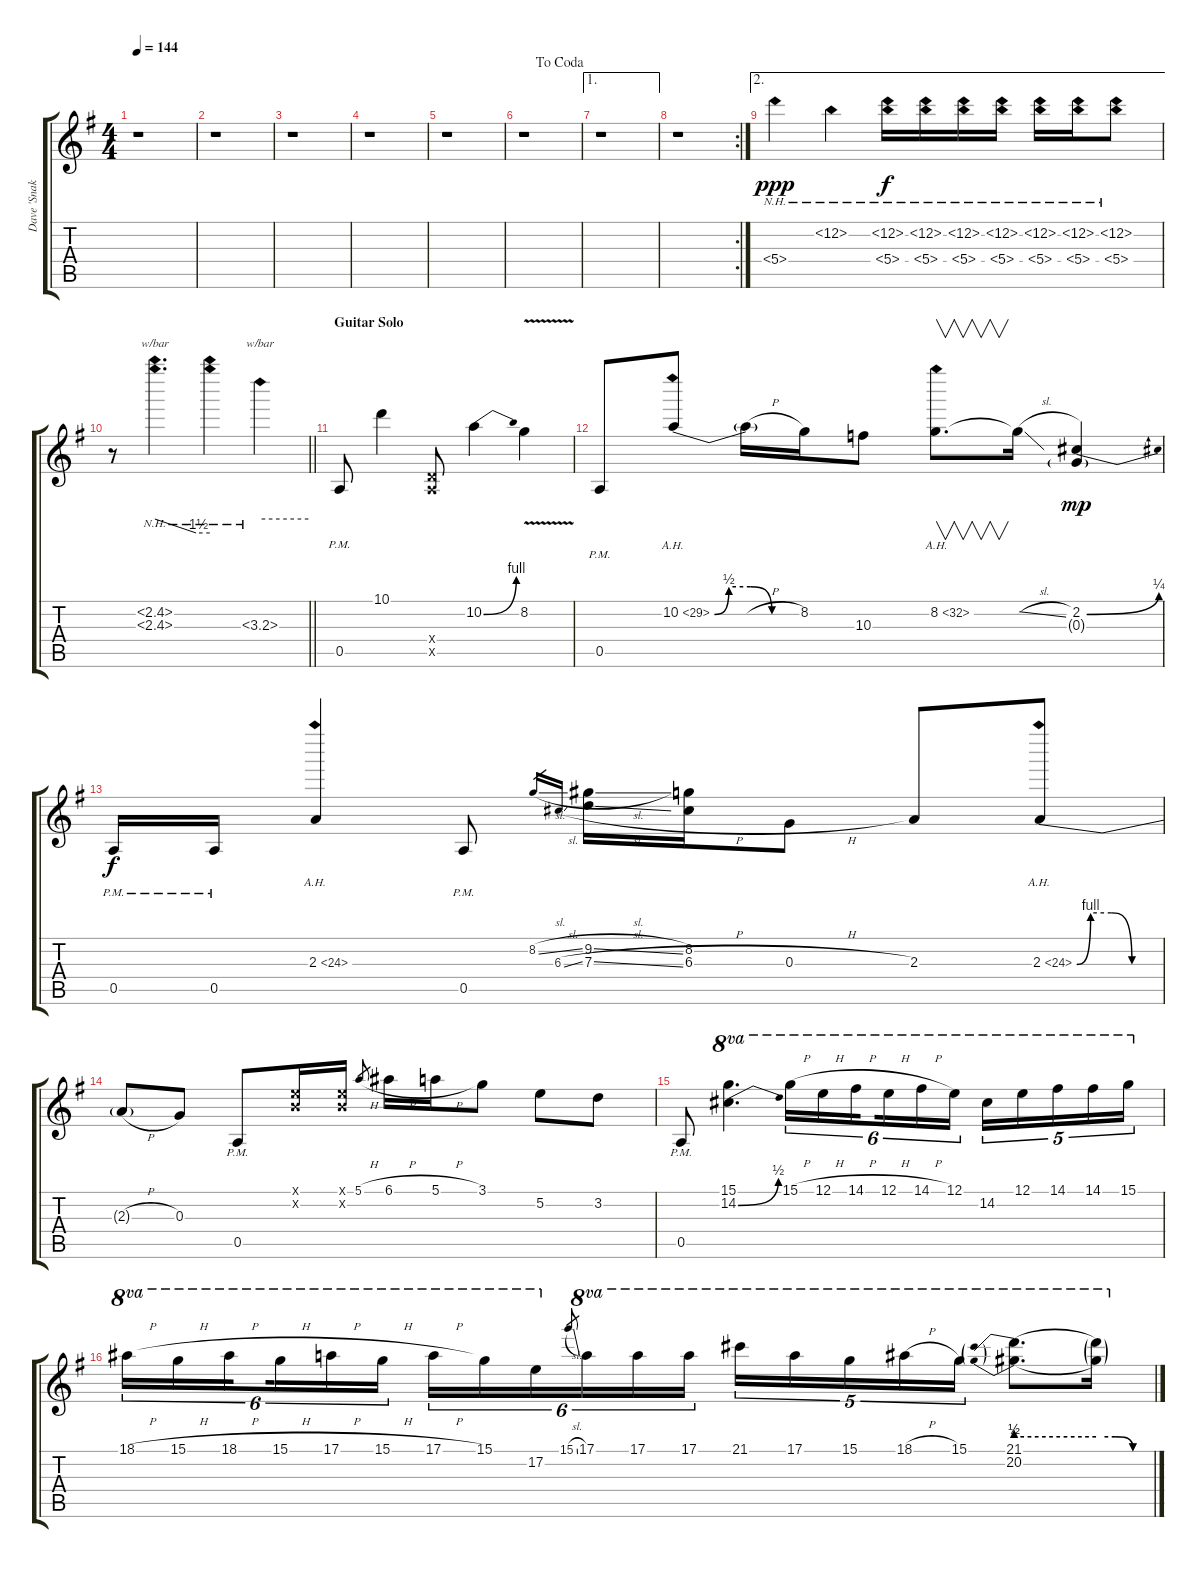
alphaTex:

\track ("Dave 'Snake' Sabo - Solo" "Dave 'Snak") {instrument distortionguitar}
\staff {score tabs}
\tuning (E4 B3 G3 D3 A2 E2) {hide}
\ts (4 4)
\tempo 144
\clef g2
\ks g
r.1{dy ppp} |
r.1 |
r.1 |
r.1 |
r.1 |
\jump dacoda
r.1 |
\ae 1
r.1 |
\rc 2
r.1 |
\ae 2
5.4{nh}.4 12.2{nh}.4 (12.2{nh} 5.4{nh}).16{dy f} (12.2{nh} 5.4{nh}).16 (12.2{nh} 5.4{nh}).16 (12.2{nh} 5.4{nh}).16 (12.2{nh} 5.4{nh}).16 (12.2{nh} 5.4{nh}).16 (12.2{nh} 5.4{nh}).8 |
\barLineRight lightlight
r.8 (2.2{nh} 2.3{nh}).4{d tbe (custom default 0 0 45 -6 60 -6)} (2.2{nh t} 2.3{nh t}).4 3.3{nh}.4{tbe (hold default 0 0 60 0)} |
\section ("" "Guitar Solo")
0.5{pm}.8 10.1.4 (0.4{x} 0.5{x}).8 10.2{be (bend 0 0 60 4)}.4 8.2{v}.4 |
0.5{pm}.8 10.2{be (custom 0 0 10 2 25 2 40 0 60 0) ah 19}.8 10.2{h t}.16 8.2.16 10.3.8 8.2{ah 24}.8{v d} 8.2{sl t}.16 (2.2{be (bend 0 0 60 1)} 0.3{g}).4{dy mp} |
0.5{pm}.16{dy f} 0.5{pm}.16 2.3{ah 22}.4 0.5{pm}.8 8.2{sl}.16{gr} 6.3{sl}.16{gr} (9.2{sl} 7.3{sl}).16 (8.2 6.3{h}).16 0.3{h}.8 2.3.8 2.3{be (custom 0 0 10 4 25 4 40 0 60 0) ah 22}.8 |
2.3{h t}.8 0.3.8 0.5{pm}.8 (0.1{x} 0.2{x}).16 (0.1{x} 0.2{x}).16 5.1{h}.8{gr} 6.1{h}.16 5.1{h}.16 3.1.8 5.2.8 3.2.8 |
0.5{pm}.8 (15.1 14.2{be (bend 0 0 60 2)}).4{d ot 8va} 15.1{h}.16{tu (6 4) ot 8va} 12.1{h}.16{tu (6 4) ot 8va} 14.1{h}.16{tu (6 4) ot 8va beam splitsecondary} 12.1{h}.16{tu (6 4) ot 8va} 14.1{h}.16{tu (6 4) ot 8va} 12.1.16{tu (6 4) ot 8va} 14.2.16{tu (5 4) ot 8va} 12.1.16{tu (5 4) ot 8va} 14.1.16{tu (5 4) ot 8va} 14.1.16{tu (5 4) ot 8va} 15.1.16{tu (5 4) ot 8va} |
18.1{h}.16{tu (6 4) ot 8va} 15.1{h}.16{tu (6 4) ot 8va} 18.1{h}.16{tu (6 4) ot 8va beam splitsecondary} 15.1{h}.16{tu (6 4) ot 8va} 17.1{h}.16{tu (6 4) ot 8va} 15.1{h}.16{tu (6 4) ot 8va} 17.1{h}.16{tu (6 4) ot 8va} 15.1.16{tu (6 4) ot 8va} 17.2.16{tu (6 4) ot 8va} 15.1{sl}.8{gr beam splitsecondary} 17.1.16{tu (6 4) ot 8va} 17.1.16{tu (6 4) ot 8va} 17.1.16{tu (6 4) ot 8va} 21.1.16{tu (5 4) ot 8va} 17.1.16{tu (5 4) ot 8va} 15.1.16{tu (5 4) ot 8va} 18.1{h}.16{tu (5 4) ot 8va} 15.1.16{tu (5 4) ot 8va} (21.1{be (prebend 0 2 60 2)} 20.2{be (prebend 0 2 60 2)}).8{d ot 8va} (21.1{be (custom 0 2 20 2 40 0 60 0) t} 20.2{be (custom 0 2 20 2 40 0 60 0) t}).16{ot 8va}
